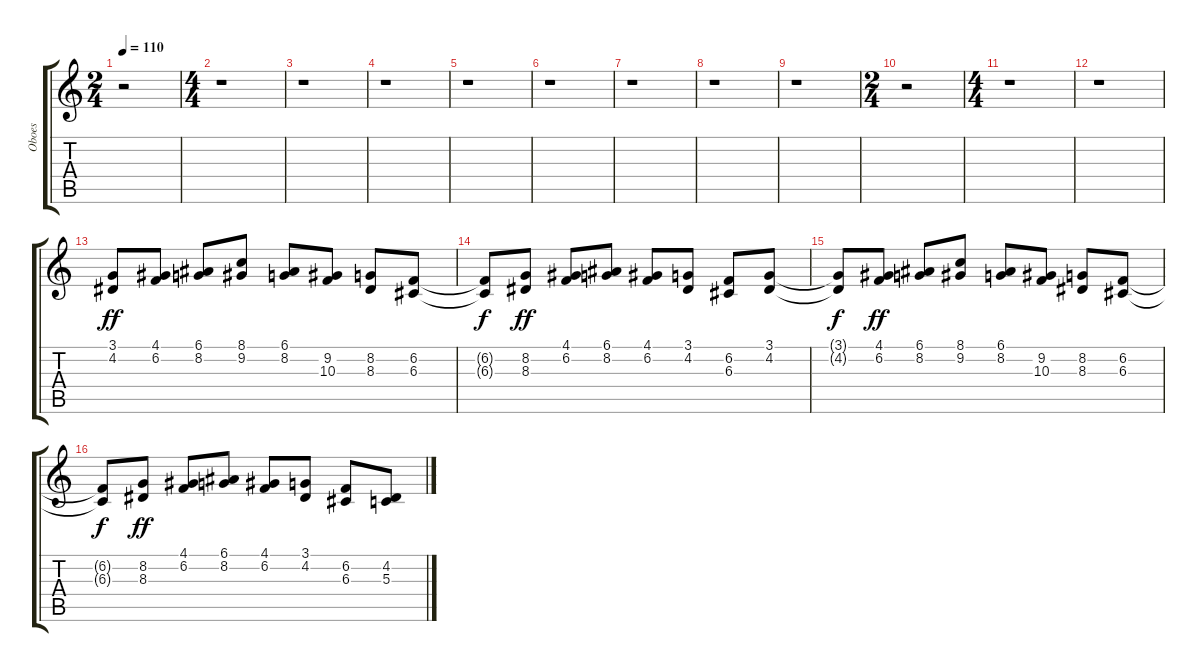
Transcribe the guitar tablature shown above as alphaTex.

\track ("Oboes               " "Oboes     ") {instrument oboe}
\staff {score tabs}
\tuning (E4 B3 G3 D3 A2 E2) {hide}
\ts (2 4)
\tempo 110
\clef g2
\ks c
r.2{dy f} |
\ts (4 4)
r.1 |
r.1 |
r.1 |
r.1 |
r.1 |
r.1 |
r.1 |
r.1 |
\ts (2 4)
r.2 |
\ts (4 4)
r.1 |
r.1 |
(3.1 4.2).8{dy ff} (4.1 6.2).8 (6.1 8.2).8 (8.1 9.2).8 (6.1 8.2).8 (9.2 10.3).8 (8.2 8.3).8 (6.2 6.3).8 |
(6.2{t} 6.3{t}).8{dy f} (8.2 8.3).8{dy ff} (4.1 6.2).8 (6.1 8.2).8 (4.1 6.2).8 (3.1 4.2).8 (6.2 6.3).8 (3.1 4.2).8 |
(3.1{t} 4.2{t}).8{dy f} (4.1 6.2).8{dy ff} (6.1 8.2).8 (8.1 9.2).8 (6.1 8.2).8 (9.2 10.3).8 (8.2 8.3).8 (6.2 6.3).8 |
(6.2{t} 6.3{t}).8{dy f} (8.2 8.3).8{dy ff} (4.1 6.2).8 (6.1 8.2).8 (4.1 6.2).8 (3.1 4.2).8 (6.2 6.3).8 (4.2 5.3).8
